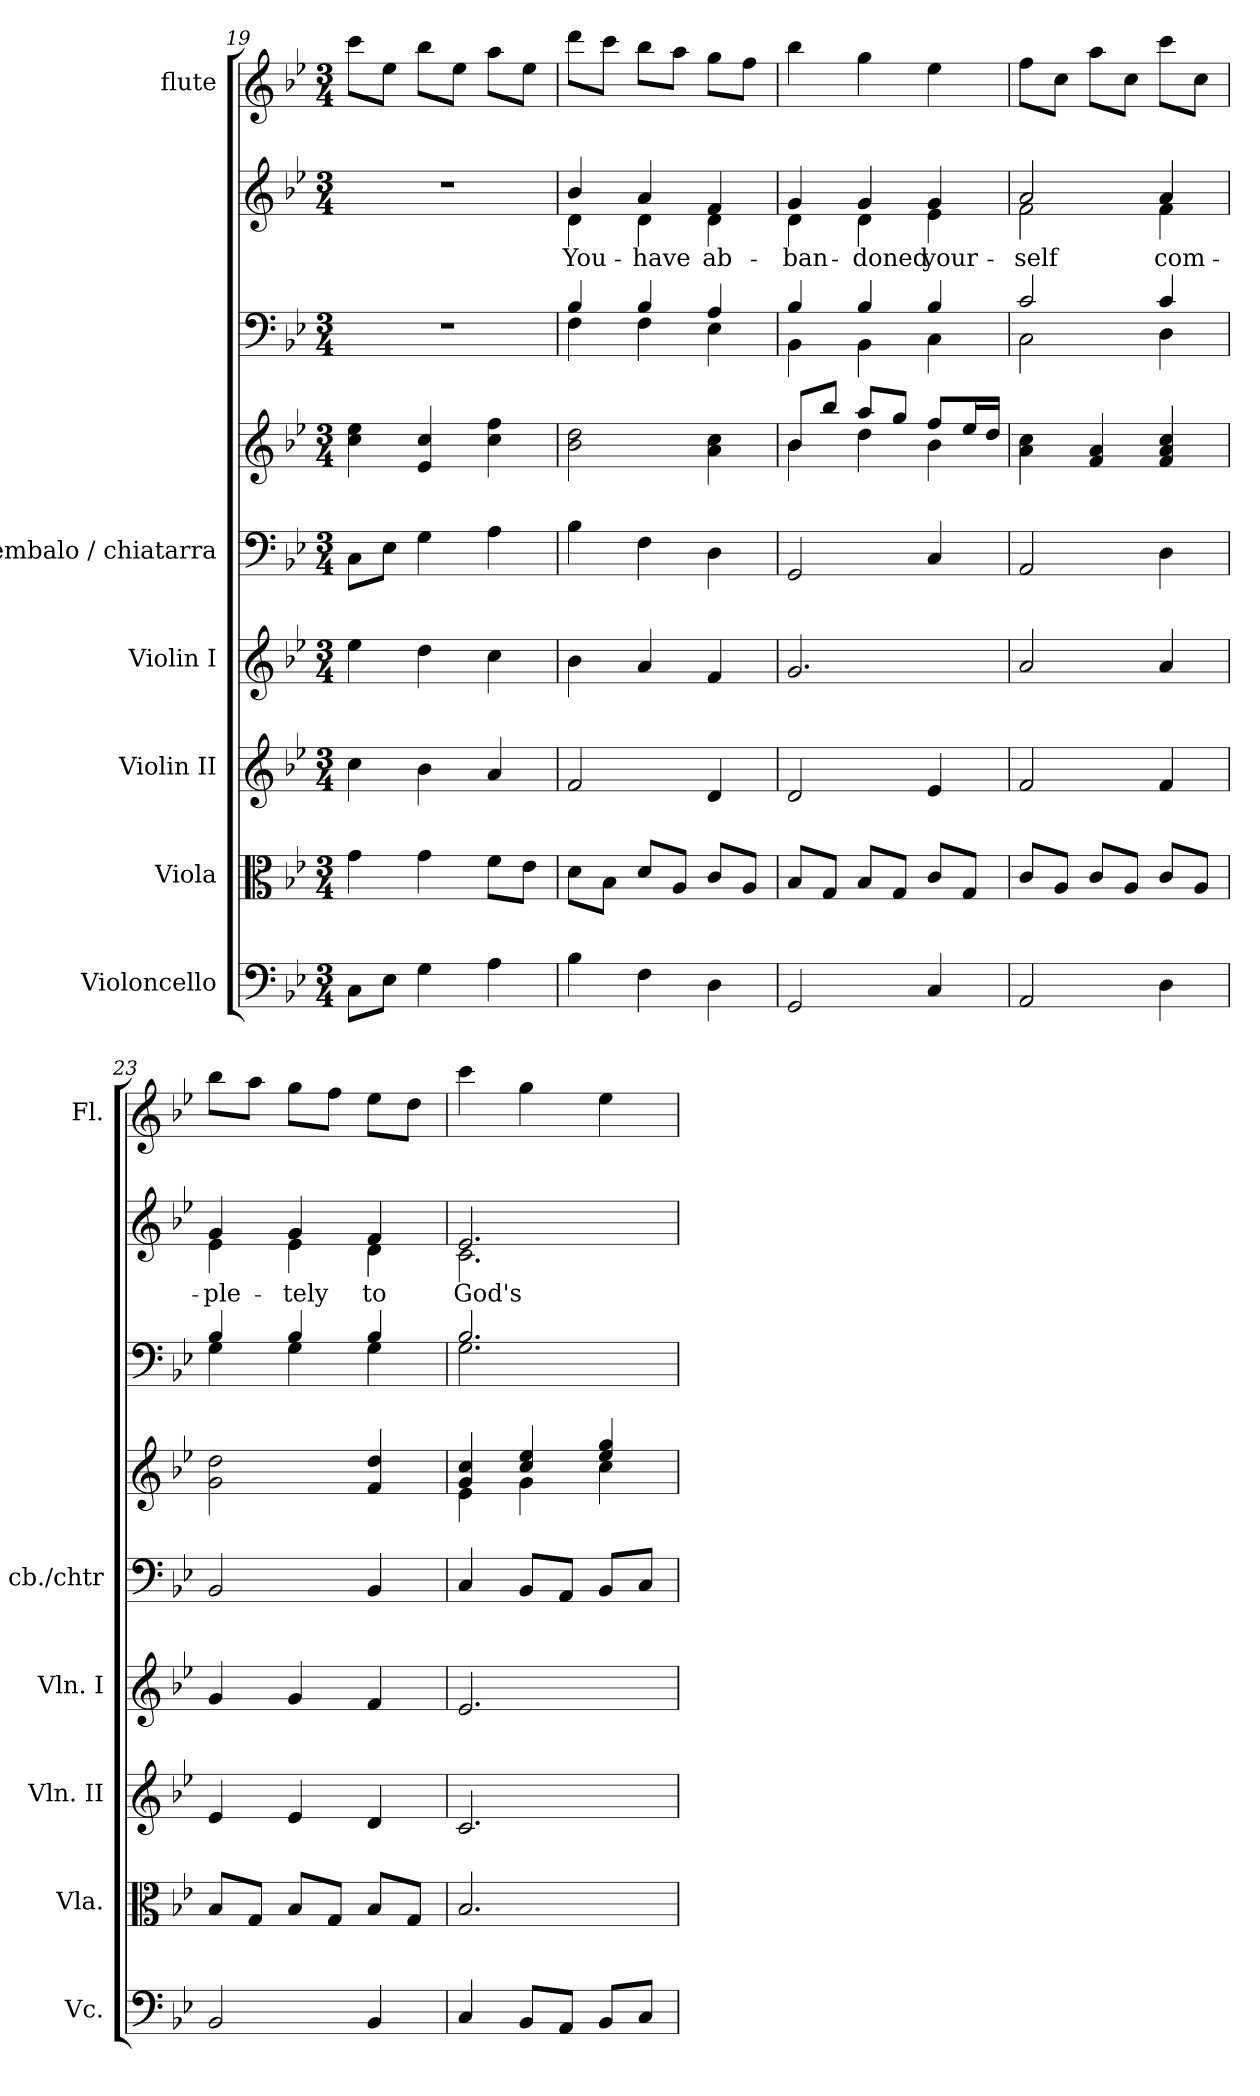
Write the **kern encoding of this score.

**kern	**kern	**kern	**kern	**kern	**kern	**kern	**kern	**text	**kern
*part8	*part7	*part6	*part5	*part4	*part4	*part3	*part2	*part2	*part1
*staff9	*staff8	*staff7	*staff6	*staff5	*staff4	*staff3	*staff2	*staff2	*staff1
*I"Violoncello	*I"Viola	*I"Violin II	*I"Violin I	*I"cembalo / chiatarra	*	*	*	*	*I"flute
*I'Vc.	*I'Vla.	*I'Vln. II	*I'Vln. I	*I'cb./chtr	*	*	*	*	*I'Fl.
!!LO:PB:g=z
*clefF4	*clefC3	*clefG2	*clefG2	*clefF4	*clefG2	*clefF4	*clefG2	*	*clefG2
*	*	*	*	*	*	*	*	*	*ITrd-7c-12
*k[b-e-]	*k[b-e-]	*k[b-e-]	*k[b-e-]	*k[b-e-]	*k[b-e-]	*k[b-e-]	*k[b-e-]	*	*k[b-e-]
*g:	*g:	*g:	*g:	*g:	*g:	*g:	*g:	*	*g:
*M3/4	*M3/4	*M3/4	*M3/4	*M3/4	*M3/4	*M3/4	*M3/4	*	*M3/4
=19	=19	=19	=19	=19	=19	=19	=19	=19	=19
8C\L	4g\	4cc\	4ee-\	8C\L	4cc\ 4ee-\	2.r	2.r	.	8cccc\L
8E-\J	.	.	.	8E-\J	.	.	.	.	8eee-\J
4G\	4g\	4b-\	4dd\	4G\	4e-/ 4cc/	.	.	.	8bbb-\L
.	.	.	.	.	.	.	.	.	8eee-\J
4A\	8f\L	4a/	4cc\	4A\	4cc\ 4ff\	.	.	.	8aaa\L
.	8e-\J	.	.	.	.	.	.	.	8eee-\J
=20	=20	=20	=20	=20	=20	=20	=20	=20	=20
*	*	*	*	*	*	*^	*^	*	*
4B-\	8d\L	2f/	4b-\	4B-\	2b-\ 2dd\	4B-/	4F\	4b-/	4d\	You-	8dddd\L
.	8B-\J	.	.	.	.	.	.	.	.	.	8cccc\J
4F\	8d/L	.	4a/	4F\	.	4B-/	4F\	4a/	4d\	-have	8bbb-\L
.	8A/J	.	.	.	.	.	.	.	.	.	8aaa\J
4D\	8c/L	4d/	4f/	4D\	4a\ 4cc\	4A/	4E-\	4f/	4d\	ab-	8ggg\L
.	8A/J	.	.	.	.	.	.	.	.	.	8fff\J
=21	=21	=21	=21	=21	=21	=21	=21	=21	=21	=21	=21
*	*	*	*	*	*^	*	*	*	*	*	*
2GG/	8B-/L	2d/	2.g/	2GG/	8b-/L	4b-\	4B-/	4BB-\	4g/	4d\	-ban-	4bbb-\
.	8G/J	.	.	.	8bb-/J	.	.	.	.	.	.	.
.	8B-/L	.	.	.	8aa/L	4dd\	4B-/	4BB-\	4g/	4d\	-doned	4ggg\
.	8G/J	.	.	.	8gg/J	.	.	.	.	.	.	.
4C/	8c/L	4e-/	.	4C/	8ff/L	4b-\	4B-/	4C\	4g/	4e-\	your-	4eee-\
.	8G/J	.	.	.	16ee-/L	.	.	.	.	.	.	.
.	.	.	.	.	16dd/JJ	.	.	.	.	.	.	.
*	*	*	*	*	*v	*v	*	*	*	*	*	*
=22	=22	=22	=22	=22	=22	=22	=22	=22	=22	=22	=22
2AA/	8c/L	2f/	2a/	2AA/	4a\ 4cc\	2c/	2C\	2a/	2f\	-self	8fff\L
.	8A/J	.	.	.	.	.	.	.	.	.	8ccc\J
.	8c/L	.	.	.	4f/ 4a/	.	.	.	.	.	8aaa\L
.	8A/J	.	.	.	.	.	.	.	.	.	8ccc\J
4D\	8c/L	4f/	4a/	4D\	4f/ 4a/ 4cc/	4c/	4D\	4a/	4f\	com-	8cccc\L
.	8A/J	.	.	.	.	.	.	.	.	.	8ccc\J
=23	=23	=23	=23	=23	=23	=23	=23	=23	=23	=23	=23
2BB-/	8B-/L	4e-/	4g/	2BB-/	2g\ 2dd\	4B-/	4G\	4g/	4e-\	-ple-	8bbb-\L
.	8G/J	.	.	.	.	.	.	.	.	.	8aaa\J
.	8B-/L	4e-/	4g/	.	.	4B-/	4G\	4g/	4e-\	-tely	8ggg\L
.	8G/J	.	.	.	.	.	.	.	.	.	8fff\J
4BB-/	8B-/L	4d/	4f/	4BB-/	4f/ 4dd/	4B-/	4G\	4f/	4d\	to	8eee-\L
.	8G/J	.	.	.	.	.	.	.	.	.	8ddd\J
=24	=24	=24	=24	=24	=24	=24	=24	=24	=24	=24	=24
*	*	*	*	*	*^	*	*	*	*	*	*
4C/	2.B-/	2.c/	2.e-/	4C/	4g/ 4cc/	4e-\	2.B-/	2.G\	2.e-/	2.c\	God's	4cccc\
8BB-/L	.	.	.	8BB-/L	4cc/ 4ee-/	4g\	.	.	.	.	.	4ggg\
8AA/J	.	.	.	8AA/J	.	.	.	.	.	.	.	.
8BB-/L	.	.	.	8BB-/L	4ee-/ 4gg/	4cc\	.	.	.	.	.	4eee-\
8C/J	.	.	.	8C/J	.	.	.	.	.	.	.	.
*	*	*	*	*	*v	*v	*	*	*v	*v	*	*
*	*	*	*	*	*	*v	*v	*	*	*
=	=	=	=	=	=	=	=	=	=
*-	*-	*-	*-	*-	*-	*-	*-	*-	*-
